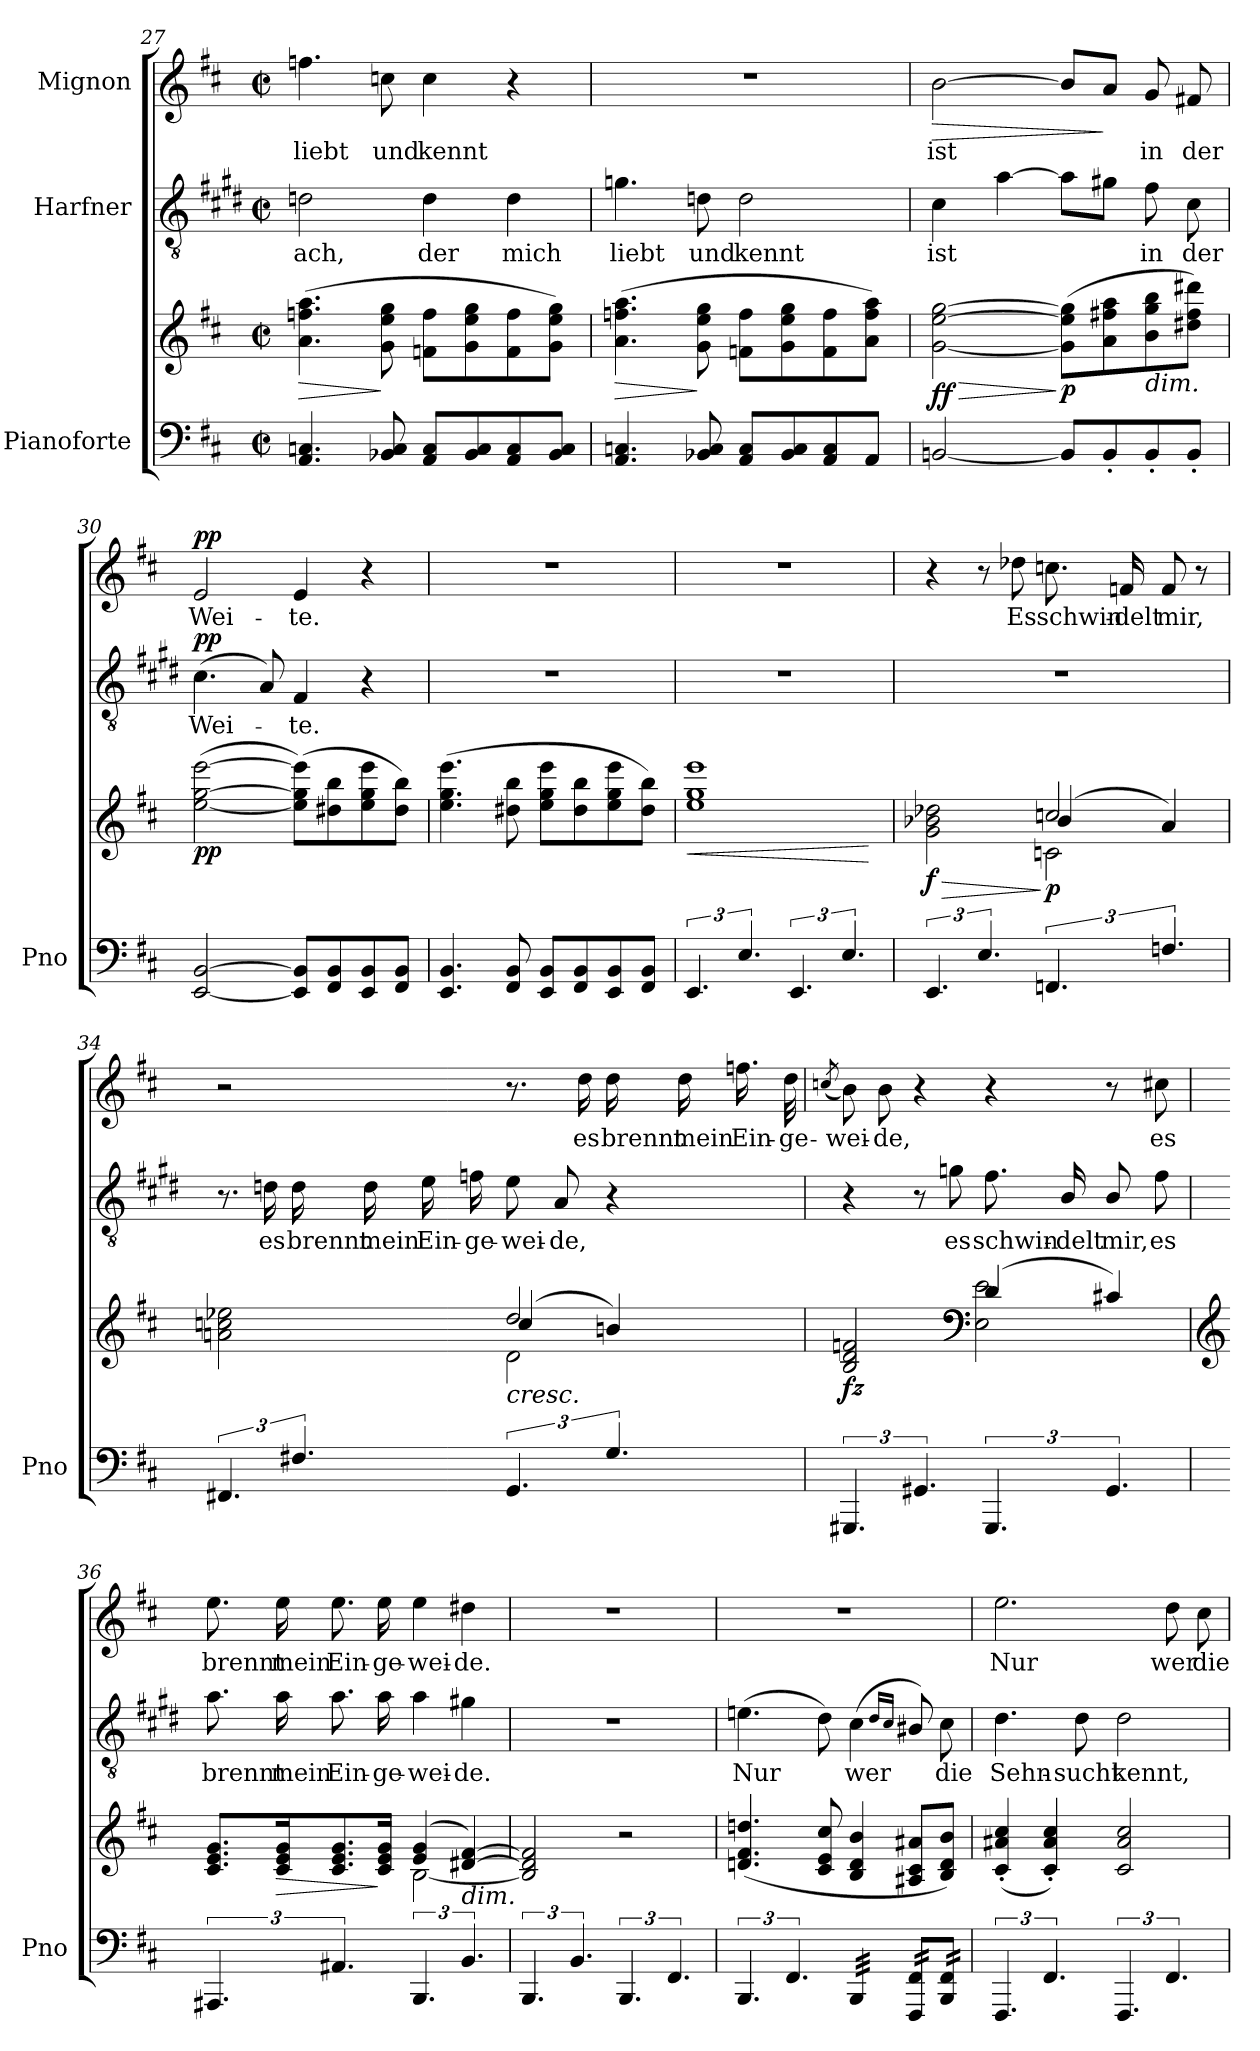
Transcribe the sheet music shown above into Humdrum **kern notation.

**kern	**kern	**dynam	**kern	**text	**dynam	**kern	**text	**dynam
*part3	*part3	*part3	*part2	*part2	*part2	*part1	*part1	*part1
*staff4	*staff3	*staff3/4	*staff2	*staff2	*staff2	*staff1	*staff1	*staff1
*I"Pianoforte	*	*	*I"Harfner	*	*	*I"Mignon	*	*
*I'Pno	*	*	*	*	*	*	*	*
*clefF4	*clefG2	*	*clefGv2	*	*	*clefG2	*	*
*	*	*	*ITrd1c2	*	*	*	*	*
*k[f#c#]	*k[f#c#]	*	*k[f#c#]	*	*	*k[f#c#]	*	*
*M2/2	*M2/2	*	*M2/2	*	*	*M2/2	*	*
*met(c|)	*met(c|)	*	*met(c|)	*	*	*met(c|)	*	*
=27	=27	=27	=27	=27	=27	=27	=27	=27
!	!	!LO:HP:b	!	!LO:LY:b	!	!	!LO:LY:b	!
4.AA/ 4.Cn/	(4.a\ 4.ffn\ 4.aa\	>	2cn\	ach,	.	4.ffn\	liebt	.
!	!	!	!	!	!	!	!LO:LY:b	!
8BB-X/ 8C/	8g\ 8ee\ 8gg\	]	.	.	.	8ccn\	und	.
!	!	!	!	!LO:LY:b	!	!	!LO:LY:b	!
8AA/ 8C/L	8fn\ 8ff\L	.	4c\	der	.	4cc\	kennt	.
8BB-/ 8C/	8g\ 8ee\ 8gg\	.	.	.	.	.	.	.
!	!	!	!	!LO:LY:b	!	!	!	!
8AA/ 8C/	8f\ 8ff\	.	4c\	mich	.	4r	.	.
8BB-/ 8C/J	8g\ 8ee\ 8gg\J)	.	.	.	.	.	.	.
=28	=28	=28	=28	=28	=28	=28	=28	=28
!	!	!LO:HP:b	!	!LO:LY:b	!	!	!	!
4.AA/ 4.Cn/	(4.a\ 4.ffn\ 4.aa\	>	4.fn\	liebt	.	1r	.	.
!	!	!	!	!LO:LY:b	!	!	!	!
8BB-X/ 8C/	8g\ 8ee\ 8gg\	]	8cn\	und	.	.	.	.
!	!	!	!	!LO:LY:b	!	!	!	!
8AA/ 8C/L	8fn\ 8ff\L	.	2c\	kennt	.	.	.	.
8BB-/ 8C/	8g\ 8ee\ 8gg\	.	.	.	.	.	.	.
8AA/ 8C/	8f\ 8ff\	.	.	.	.	.	.	.
8AA/J	8a\ 8ff\ 8aa\J)	.	.	.	.	.	.	.
=29	=29	=29	=29	=29	=29	=29	=29	=29
!	!	!LO:HP:b	!	!LO:LY:b	!	!	!LO:LY:b	!LO:HP:b
!	!	!LO:DY:n=1:b	!	!	!	!	!	!
[2BBn/	[2g\ [2ee\ [2gg\	> ff	4B\	ist	.	[2b\	ist	>
.	.	.	[4g\	.	.	.	.	.
!	!	!LO:DY:n=2:b	!	!	!	!	!	!
8BB/L]	(8g\] 8ee\] 8gg\]L	] p	8g\L]	.	.	8b/L]	.	.
8BB'</	8a\ 8ff#X\ 8aa\	.	8f#X\J	.	.	8a/J	.	]
!	!LO:TX:b:i:t=dim.	!	!	!	!	!	!	!
!	!	!	!	!LO:LY:b	!	!	!LO:LY:b	!
8BB'</	8b\ 8gg\ 8bb\	.	8e\	in	.	8g/	in	.
!	!	!	!	!LO:LY:b	!	!	!LO:LY:b	!
8BB'</J	8dd#X\ 8ff#\ 8ddd#X\J)	.	8B\	der	.	8f#X/	der	.
=30	=30	=30	=30	=30	=30	=30	=30	=30
!	!	!LO:DY:b	!	!LO:LY:b	!LO:DY:a	!	!LO:LY:b	!LO:DY:a
[2EE/ [2BB/	([2ee\ [2gg\ [2eee\	pp	(4.B\	Wei-	pp	2e/	Wei-	pp
.	.	.	8G/)	.	.	.	.	.
!	!	!	!	!LO:LY:b	!	!	!LO:LY:b	!
8EE/] 8BB/]L	(8ee\] 8gg\] 8eee\]L)	.	4E/	-te.	.	4e/	-te.	.
8FF#/ 8BB/	8dd#X\ 8bb\	.	.	.	.	.	.	.
8EE/ 8BB/	8ee\ 8gg\ 8eee\	.	4r	.	.	4r	.	.
8FF#/ 8BB/J	8dd#\ 8bb\J)	.	.	.	.	.	.	.
!!LO:LB:g=z
=31	=31	=31	=31	=31	=31	=31	=31	=31
4.EE/ 4.BB/	(4.ee\ 4.gg\ 4.eee\	.	1r	.	.	1r	.	.
8FF#/ 8BB/	8dd#X\ 8bb\	.	.	.	.	.	.	.
8EE/ 8BB/L	8ee\ 8gg\ 8eee\L	.	.	.	.	.	.	.
8FF#/ 8BB/	8dd#\ 8bb\	.	.	.	.	.	.	.
8EE/ 8BB/	8ee\ 8gg\ 8eee\	.	.	.	.	.	.	.
8FF#/ 8BB/J	8dd#\ 8bb\J)	.	.	.	.	.	.	.
=32	=32	=32	=32	=32	=32	=32	=32	=32
!	!	!LO:HP:b	!	!	!	!	!	!
6.EE/	1ee 1gg 1eee	<	1r	.	.	1r	.	.
6.E/	.	.	.	.	.	.	.	.
6.EE/	.	.	.	.	.	.	.	.
6.E/	.	.	.	.	.	.	.	.
.	.	[	.	.	.	.	.	.
=33	=33	=33	=33	=33	=33	=33	=33	=33
!	!	!LO:HP:b	!	!	!	!	!	!
*	*^	*	*	*	*	*	*	*
*	*	*^	*	*	*	*	*	*	*
!	!	!	!	!LO:DY:n=1:b	!	!	!	!	!	!
6.EE/	2ryy	2g\ 2b-X\ 2dd-X\	2ryy	> f	1r	.	.	4r	.	.
6.E/	.	.	.	.	.	.	.	8r	.	.
!	!	!	!	!	!	!	!	!	!LO:LY:b	!
.	.	.	.	.	.	.	.	8dd-X\	Es	.
!	!	!	!	!LO:DY:n=2:b	!	!	!	!	!LO:LY:b	!
6.FFn/	2ccn/	2cn\	(<4b-/	] p	.	.	.	8.ccn\	schwin-	.
!	!	!	!	!	!	!	!	!	!LO:LY:b	!
.	.	.	.	.	.	.	.	16fn/	-delt	.
!	!	!	!	!	!	!	!	!	!LO:LY:b	!
6.Fn/	.	.	4a/)	.	.	.	.	8f/	mir,	.
.	.	.	.	.	.	.	.	8r	.	.
=34	=34	=34	=34	=34	=34	=34	=34	=34	=34	=34
6.FF#X/	2ryy	2ryy	2an\ 2ccn\ 2ee-X\	.	8.r	.	.	2r	.	.
!	!	!	!	!	!	!LO:LY:b	!	!	!	!
.	.	.	.	.	16cn\	es	.	.	.	.
!	!	!	!	!	!	!LO:LY:b	!	!	!	!
6.F#X/	.	.	.	.	16c\	brennt	.	.	.	.
!	!	!	!	!	!	!LO:LY:b	!	!	!	!
.	.	.	.	.	16c\	mein	.	.	.	.
!	!	!	!	!	!	!LO:LY:b	!	!	!	!
.	.	.	.	.	16d\	Ein-	.	.	.	.
!	!	!	!	!	!	!LO:LY:b	!	!	!	!
.	.	.	.	.	16e-X\	-ge-	.	.	.	.
!	!LO:TX:b:i:t=cresc.	!	!	!	!	!	!	!	!	!
!	!	!	!	!	!	!LO:LY:b	!	!	!	!
6.GG/	2dd/	2d\	(<4cc/	.	8d\	-wei-	.	8.r	.	.
!	!	!	!	!	!	!LO:LY:b	!	!	!	!
.	.	.	.	.	8G/	-de,	.	.	.	.
!	!	!	!	!	!	!	!	!	!LO:LY:b	!
.	.	.	.	.	.	.	.	16dd\	es	.
!	!	!	!	!	!	!	!	!	!LO:LY:b	!
6.G/	.	.	4bn/)	.	4r	.	.	16dd\	brennt	.
!	!	!	!	!	!	!	!	!	!LO:LY:b	!
.	.	.	.	.	.	.	.	16dd\	mein	.
!	!	!	!	!	!	!	!	!	!LO:LY:b	!
.	.	.	.	.	.	.	.	16.ffn\	Ein-	.
!	!	!	!	!	!	!	!	!	!LO:LY:b	!
.	.	.	.	.	.	.	.	32dd\	-ge-	.
*	*v	*v	*v	*	*	*	*	*	*	*
!!LO:PB:g=z
=35	=35	=35	=35	=35	=35	=35	=35	=35
.	.	.	.	.	.	(8qccn/	.	.
*	*^	*	*	*	*	*	*	*
!	!	!	!LO:DY:b	!	!	!	!	!LO:LY:b	!
6.GGG#X/	2B/ 2d/ 2fn/	2ryy	fz	4r	.	.	8b\)	-wei-	.
!	!	!	!	!	!	!	!	!LO:LY:b	!
.	.	.	.	.	.	.	8b\	-de,	.
6.GG#X/	.	.	.	8r	.	.	4r	.	.
!	!	!	!	!	!LO:LY:b	!	!	!	!
.	.	.	.	8fn\	es	.	.	.	.
*	*clefF4	*	*	*	*	*	*	*	*
!	!	!	!	!	!LO:LY:b	!	!	!	!
6.GGG#/	(4d/	2E\ 2e\	.	8.e\	schwin-	.	4r	.	.
!	!	!	!	!	!LO:LY:b	!	!	!	!
.	.	.	.	16A/	-delt	.	.	.	.
!	!	!	!	!	!LO:LY:b	!	!	!	!
6.GG#/	4c#X/)	.	.	8A/	mir,	.	8r	.	.
!	!	!	!	!	!LO:LY:b	!	!	!LO:LY:b	!
.	.	.	.	8e\	es	.	8cc#X\	es	.
=36	=36	=36	=36	=36	=36	=36	=36	=36	=36
*	*clefG2	*	*	*	*	*	*	*	*
!	!	!	!	!	!LO:LY:b	!	!	!LO:LY:b	!
6.AAA#X/	8.c#/ 8.e/ 8.g/L	2ryy	.	8.g\	brennt	.	8.ee\	brennt	.
!	!	!	!LO:HP:b	!	!LO:LY:b	!	!	!LO:LY:b	!
.	16c#/ 16e/ 16g/K	.	>	16g\	mein	.	16ee\	mein	.
!	!	!	!	!	!LO:LY:b	!	!	!LO:LY:b	!
6.AA#X/	8.c#/ 8.e/ 8.g/	.	.	8.g\	Ein-	.	8.ee\	Ein-	.
!	!	!	!	!	!LO:LY:b	!	!	!LO:LY:b	!
.	16c#/ 16e/ 16g/Jk	.	]	16g\	-ge-	.	16ee\	-ge-	.
!	!	!	!	!	!LO:LY:b	!	!	!LO:LY:b	!
6.BBB/	(4e/ 4g/	[2B\	.	4g\	-wei-	.	4ee\	-wei-	.
!	!LO:TX:b:i:t=dim.	!	!	!	!	!	!	!	!
!	!	!	!	!	!LO:LY:b	!	!	!LO:LY:b	!
6.BB/	[>4d#X/ [4f#/)	.	.	4f#X\	-de.	.	4dd#X\	-de.	.
*	*v	*v	*	*	*	*	*	*	*
=37	=37	=37	=37	=37	=37	=37	=37	=37
6.BBB/	2B/] 2d#/] 2f#/]	.	1r	.	.	1r	.	.
6.BB/	.	.	.	.	.	.	.	.
6.BBB/	2r	.	.	.	.	.	.	.
6.FF#/	.	.	.	.	.	.	.	.
=38	=38	=38	=38	=38	=38	=38	=38	=38
!	!	!	!	!LO:LY:b	!	!	!	!
6.BBB/	(4.dn/ 4.f#/ 4.ddn/	.	(4.dn\	Nur	.	1r	.	.
6.FF#/	.	.	.	.	.	.	.	.
.	8c#/ 8e/ 8cc#/	.	8c#\)	.	.	.	.	.
!	!	!	!	!LO:LY:b	!	!	!	!
*tremolo	*	*	*	*	*	*	*	*
32BBB/LLL	4B/ 4d/ 4b/	.	(4B\	wer	.	.	.	.
32BBB/	.	.	.	.	.	.	.	.
32BBB/	.	.	.	.	.	.	.	.
32BBB/	.	.	.	.	.	.	.	.
32BBB/	.	.	.	.	.	.	.	.
32BBB/	.	.	.	.	.	.	.	.
32BBB/	.	.	.	.	.	.	.	.
32BBB/JJJ	.	.	.	.	.	.	.	.
.	.	.	16qc#/LL	.	.	.	.	.
.	.	.	16qB/JJ	.	.	.	.	.
32FFF#/ 32FF#/LLL	8A#X/ 8c#/ 8a#X/L	.	8A#X/)	.	.	.	.	.
32FFF#/ 32FF#/	.	.	.	.	.	.	.	.
32FFF#/ 32FF#/	.	.	.	.	.	.	.	.
32FFF#/ 32FF#/	.	.	.	.	.	.	.	.
!	!	!	!	!LO:LY:b	!	!	!	!
32BBB/ 32FF#/	8B/ 8d/ 8b/J)	.	8B\	die	.	.	.	.
32BBB/ 32FF#/	.	.	.	.	.	.	.	.
32BBB/ 32FF#/	.	.	.	.	.	.	.	.
32BBB/ 32FF#/JJJ	.	.	.	.	.	.	.	.
*Xtremolo	*	*	*	*	*	*	*	*
!!LO:LB:g=z
=39	=39	=39	=39	=39	=39	=39	=39	=39
!	!	!	!	!LO:LY:b	!	!	!LO:LY:b	!
6.FFF#/	(<4c#/' 4a#X/' 4cc#/'	.	4.c#\	Sehn-	.	2.ee\	Nur	.
6.FF#/	4c#/' 4a#/' 4cc#/')	.	.	.	.	.	.	.
!	!	!	!	!LO:LY:b	!	!	!	!
.	.	.	8c#\	-sucht	.	.	.	.
!	!	!	!	!LO:LY:b	!	!	!	!
6.FFF#/	2c#/ 2a#/ 2cc#/	.	2c#\	kennt,	.	.	.	.
!	!	!	!	!	!	!	!LO:LY:b	!
6.FF#/	.	.	.	.	.	8dd\	wer	.
!	!	!	!	!	!	!	!LO:LY:b	!
.	.	.	.	.	.	8cc#\	die	.
=	=	=	=	=	=	=	=	=
*-	*-	*-	*-	*-	*-	*-	*-	*-
